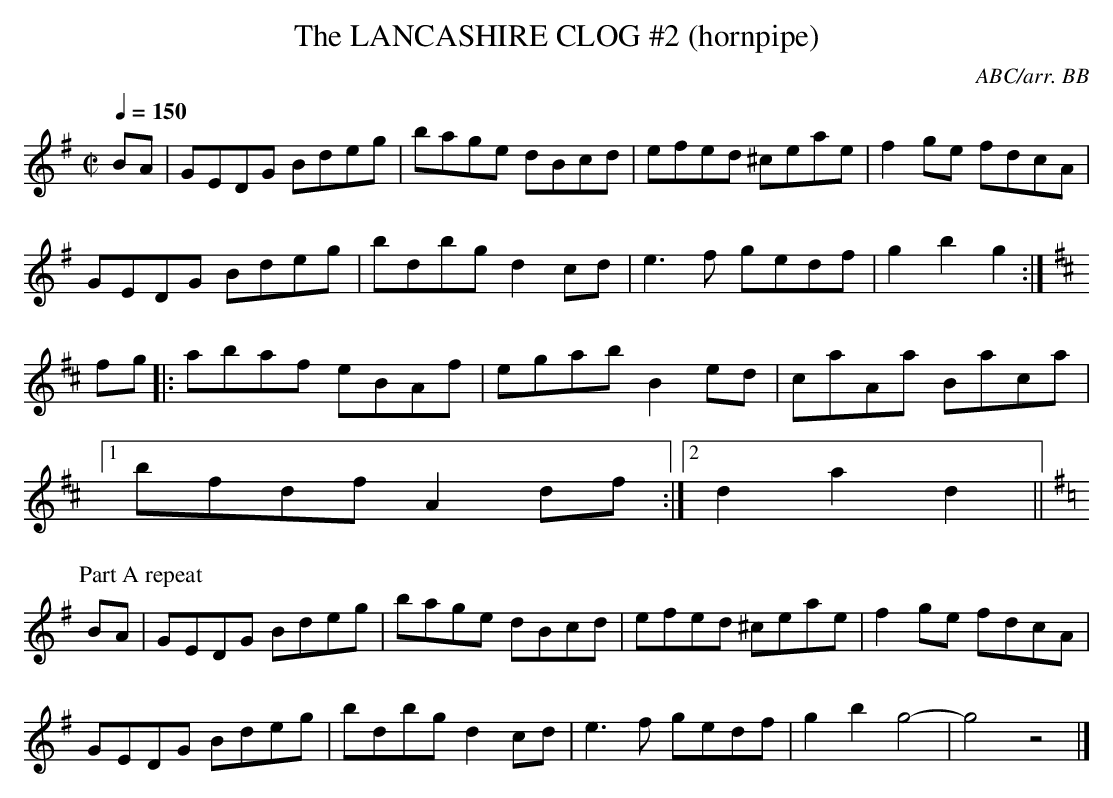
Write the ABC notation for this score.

X:1
T:LANCASHIRE CLOG #2 (hornpipe), The
C:ABC/arr. BB
Y:"original"
Q:1/4=150
M:C|
L:1/8
K:G
BA|GEDG Bdeg|bage dBcd|efed ^ceae |f2ge fdcA|
GEDG Bdeg|bdbg d2cd|e3f gedf|g2b2g2:|
K:D
fg|:abaf eBAf|egab B2 ed|caAa Baca |
[1 bfdf A2df :|2 d2 a2 d2 ||
P:Part A repeat
K:G
BA|GEDG Bdeg|bage dBcd |efed ^ceae |f2ge fdcA|
GEDG Bdeg|bdbg d2cd|e3f gedf|g2b2g4-|g4z4|]
